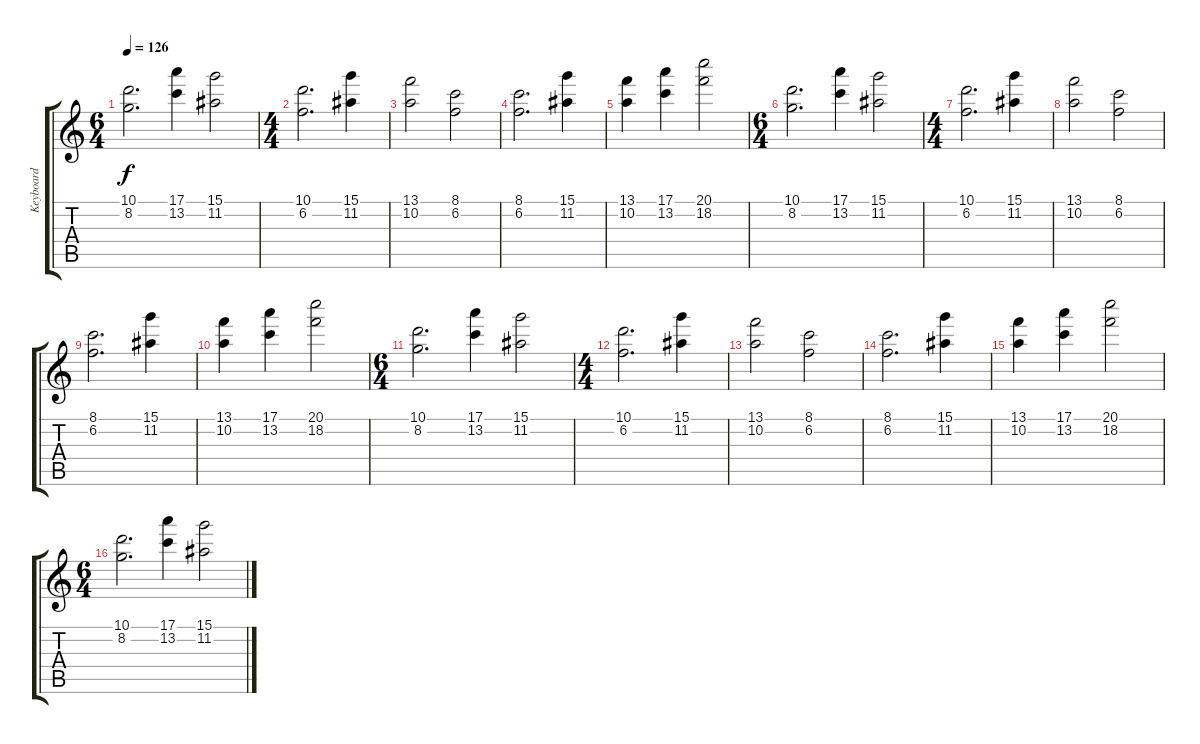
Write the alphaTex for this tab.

\track ("Keyboard" "Keyboard") {instrument acousticguitarsteel}
\staff {score tabs}
\tuning (E4 B3 G3 D3 A2 E2) {hide}
\ts (6 4)
\tempo 126
\clef g2
\ks c
(10.1 8.2).2{d dy f} (17.1 13.2).4 (15.1 11.2).2 |
\ts (4 4)
(10.1 6.2).2{d volume 8} (15.1 11.2).4 |
(13.1 10.2).2 (8.1 6.2).2 |
(8.1 6.2).2{d} (15.1 11.2).4 |
(13.1 10.2).4 (17.1 13.2).4 (20.1 18.2).2 |
\ts (6 4)
(10.1 8.2).2{d} (17.1 13.2).4 (15.1 11.2).2 |
\ts (4 4)
(10.1 6.2).2{d volume 8} (15.1 11.2).4 |
(13.1 10.2).2 (8.1 6.2).2 |
(8.1 6.2).2{d} (15.1 11.2).4 |
(13.1 10.2).4 (17.1 13.2).4 (20.1 18.2).2 |
\ts (6 4)
(10.1 8.2).2{d} (17.1 13.2).4 (15.1 11.2).2 |
\ts (4 4)
(10.1 6.2).2{d volume 8} (15.1 11.2).4 |
(13.1 10.2).2 (8.1 6.2).2 |
(8.1 6.2).2{d} (15.1 11.2).4 |
(13.1 10.2).4 (17.1 13.2).4 (20.1 18.2).2 |
\ts (6 4)
(10.1 8.2).2{d} (17.1 13.2).4 (15.1 11.2).2
